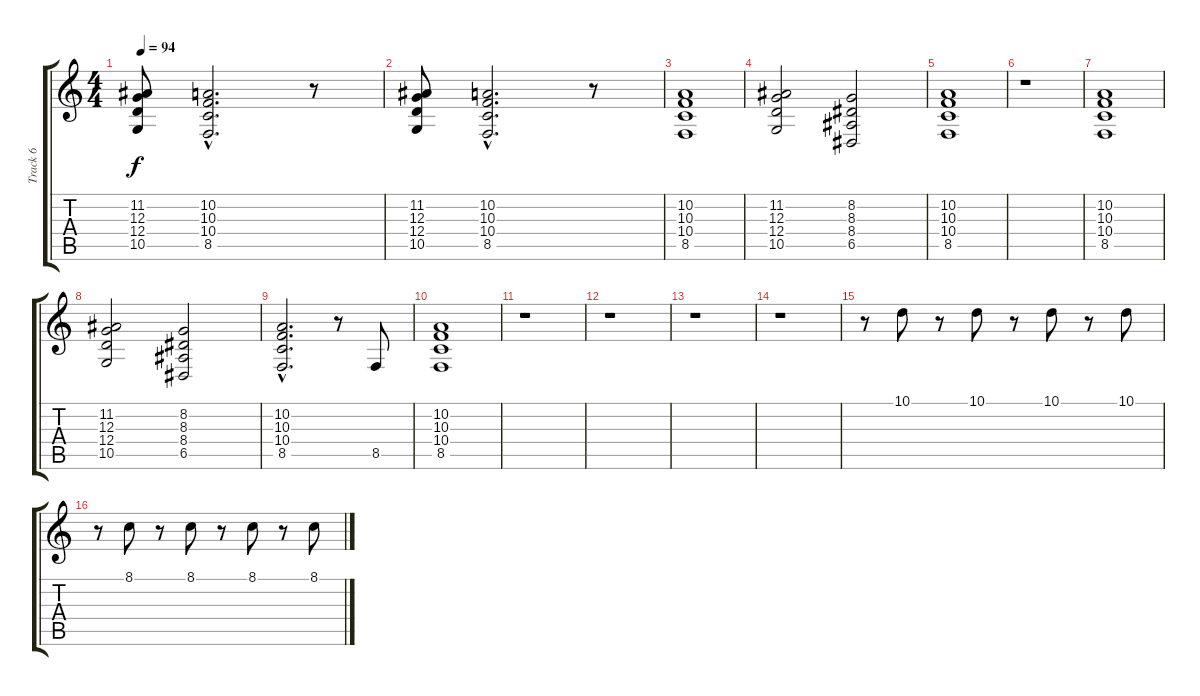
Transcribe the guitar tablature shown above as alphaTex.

\track ("Track 6" "Track 6") {instrument brightacousticpiano}
\staff {score tabs}
\tuning (E4 B3 G3 D3 A2 E2) {hide}
\ts (4 4)
\tempo 94
\clef g2
\ks c
(11.2 12.3 12.4 10.5).8{dy f} (10.2{hac} 10.3{hac} 10.4{hac} 8.5{hac}).2{d} r.8 |
(11.2 12.3 12.4 10.5).8 (10.2{hac} 10.3{hac} 10.4{hac} 8.5{hac}).2{d} r.8 |
(10.2 10.3 10.4 8.5).1 |
(11.2 12.3 12.4 10.5).2 (8.2 8.3 8.4 6.5).2 |
(10.2 10.3 10.4 8.5).1 |
r.1 |
(10.2 10.3 10.4 8.5).1 |
(11.2 12.3 12.4 10.5).2 (8.2 8.3 8.4 6.5).2 |
(10.2{hac} 10.3{hac} 10.4{hac} 8.5{hac}).2{d} r.8 8.5.8 |
(10.2 10.3 10.4 8.5).1 |
r.1 |
r.1 |
r.1 |
r.1 |
r.8 10.1.8 r.8 10.1.8 r.8 10.1.8 r.8 10.1.8 |
r.8 8.1.8 r.8 8.1.8 r.8 8.1.8 r.8 8.1.8
